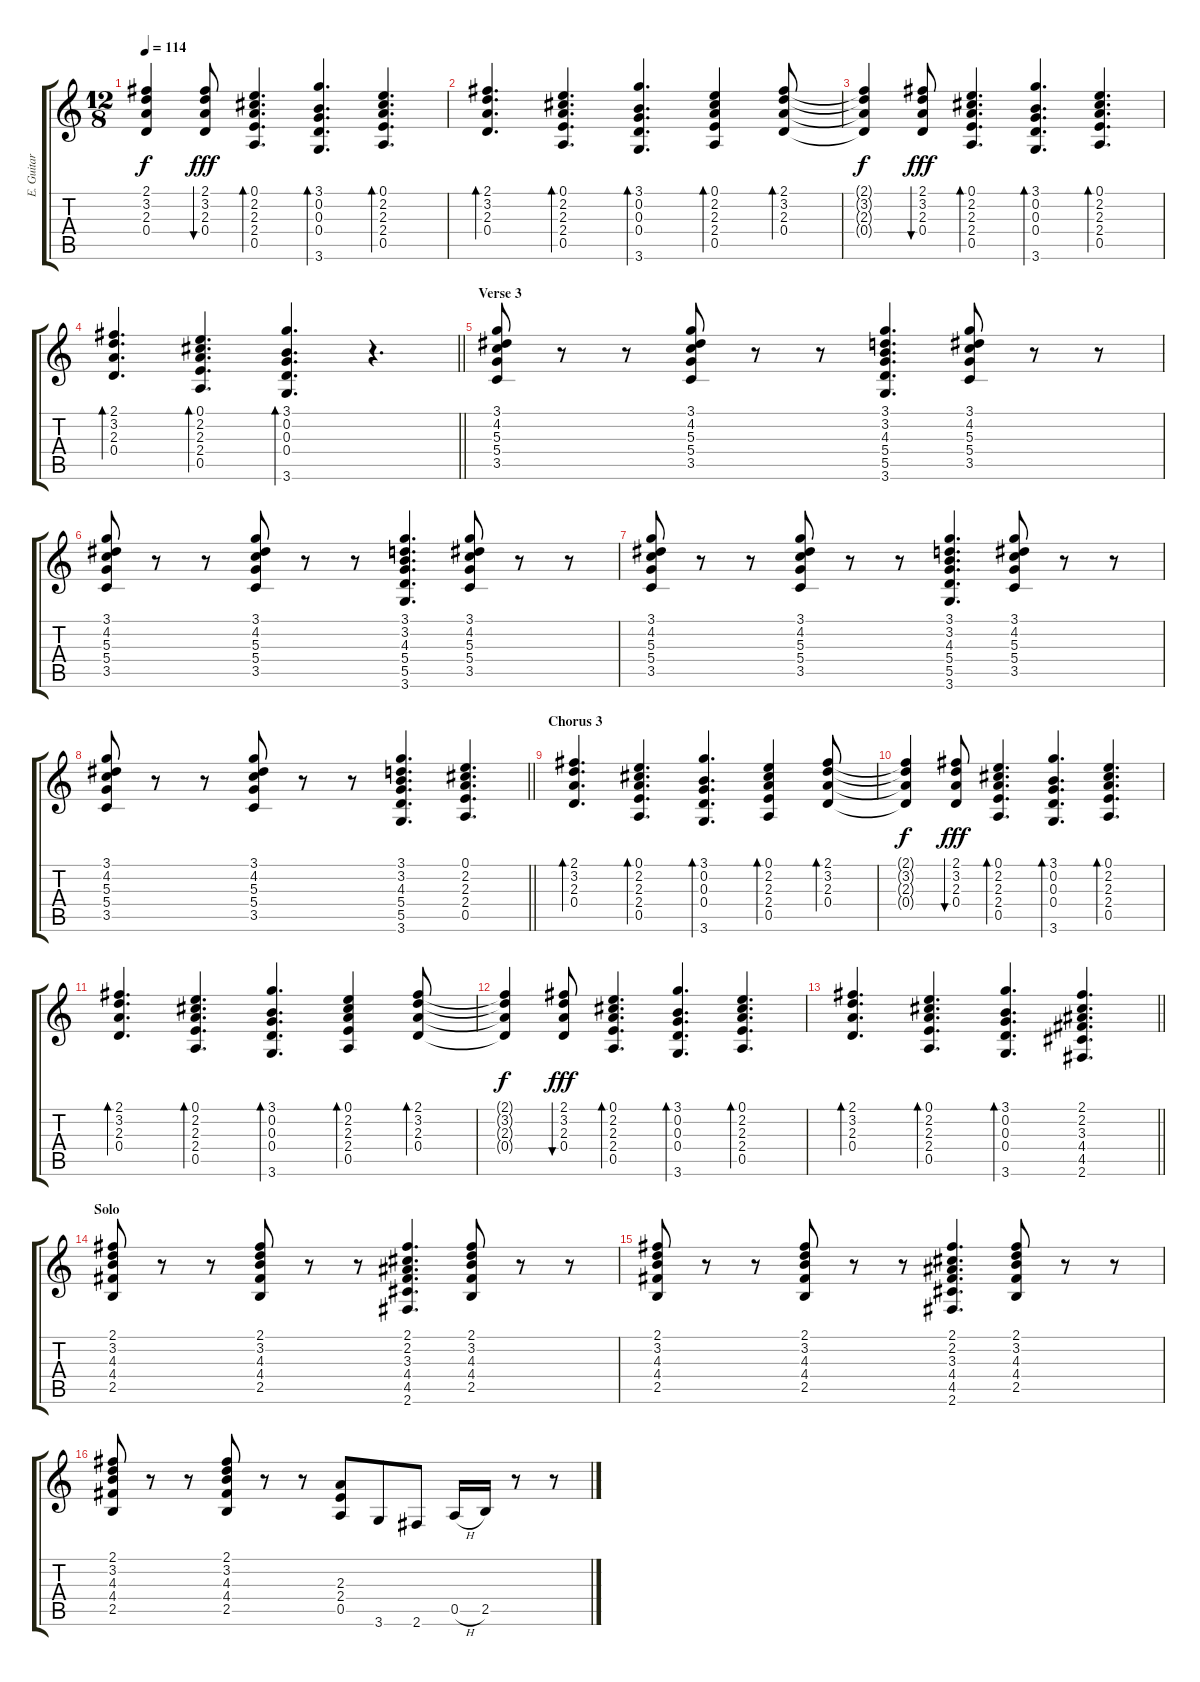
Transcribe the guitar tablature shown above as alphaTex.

\track ("E. Guitar 4" "E. Guitar ") {instrument distortionguitar}
\staff {score tabs}
\tuning (E4 B3 G3 D3 A2 E2) {hide}
\ts (12 8)
\tempo 114
\clef g2
\ks c
(2.1{t} 3.2{t} 2.3{t} 0.4{t}).4{dy f} (2.1 3.2 2.3 0.4).8{bu 120 dy fff} (0.1 2.2 2.3 2.4 0.5).4{d bd 120} (3.1 0.2 0.3 0.4 3.6).4{d bd 120} (0.1 2.2 2.3 2.4 0.5).4{d bd 120} |
(2.1 3.2 2.3 0.4).4{d bd 120} (0.1 2.2 2.3 2.4 0.5).4{d bd 120} (3.1 0.2 0.3 0.4 3.6).4{d bd 120} (0.1 2.2 2.3 2.4 0.5).4{bd 120} (2.1 3.2 2.3 0.4).8{bd 120} |
(2.1{t} 3.2{t} 2.3{t} 0.4{t}).4{dy f} (2.1 3.2 2.3 0.4).8{bu 120 dy fff} (0.1 2.2 2.3 2.4 0.5).4{d bd 120} (3.1 0.2 0.3 0.4 3.6).4{d bd 120} (0.1 2.2 2.3 2.4 0.5).4{d bd 120} |
\barLineRight lightlight
(2.1 3.2 2.3 0.4).4{d bd 120} (0.1 2.2 2.3 2.4 0.5).4{d bd 120} (3.1 0.2 0.3 0.4 3.6).4{d bd 120} r.4{d} |
\section ("" "Verse 3")
(3.1 4.2 5.3 5.4 3.5).8 r.8 r.8 (3.1 4.2 5.3 5.4 3.5).8 r.8 r.8 (3.1 3.2 4.3 5.4 5.5 3.6).4{d} (3.1 4.2 5.3 5.4 3.5).8 r.8 r.8 |
(3.1 4.2 5.3 5.4 3.5).8 r.8 r.8 (3.1 4.2 5.3 5.4 3.5).8 r.8 r.8 (3.1 3.2 4.3 5.4 5.5 3.6).4{d} (3.1 4.2 5.3 5.4 3.5).8 r.8 r.8 |
(3.1 4.2 5.3 5.4 3.5).8 r.8 r.8 (3.1 4.2 5.3 5.4 3.5).8 r.8 r.8 (3.1 3.2 4.3 5.4 5.5 3.6).4{d} (3.1 4.2 5.3 5.4 3.5).8 r.8 r.8 |
\barLineRight lightlight
(3.1 4.2 5.3 5.4 3.5).8 r.8 r.8 (3.1 4.2 5.3 5.4 3.5).8 r.8 r.8 (3.1 3.2 4.3 5.4 5.5 3.6).4{d} (0.1 2.2 2.3 2.4 0.5).4{d} |
\section ("" "Chorus 3")
(2.1 3.2 2.3 0.4).4{d bd 120} (0.1 2.2 2.3 2.4 0.5).4{d bd 120} (3.1 0.2 0.3 0.4 3.6).4{d bd 120} (0.1 2.2 2.3 2.4 0.5).4{bd 120} (2.1 3.2 2.3 0.4).8{bd 120} |
(2.1{t} 3.2{t} 2.3{t} 0.4{t}).4{dy f} (2.1 3.2 2.3 0.4).8{bu 120 dy fff} (0.1 2.2 2.3 2.4 0.5).4{d bd 120} (3.1 0.2 0.3 0.4 3.6).4{d bd 120} (0.1 2.2 2.3 2.4 0.5).4{d bd 120} |
(2.1 3.2 2.3 0.4).4{d bd 120} (0.1 2.2 2.3 2.4 0.5).4{d bd 120} (3.1 0.2 0.3 0.4 3.6).4{d bd 120} (0.1 2.2 2.3 2.4 0.5).4{bd 120} (2.1 3.2 2.3 0.4).8{bd 120} |
(2.1{t} 3.2{t} 2.3{t} 0.4{t}).4{dy f} (2.1 3.2 2.3 0.4).8{bu 120 dy fff} (0.1 2.2 2.3 2.4 0.5).4{d bd 120} (3.1 0.2 0.3 0.4 3.6).4{d bd 120} (0.1 2.2 2.3 2.4 0.5).4{d bd 120} |
\barLineRight lightlight
(2.1 3.2 2.3 0.4).4{d bd 120} (0.1 2.2 2.3 2.4 0.5).4{d bd 120} (3.1 0.2 0.3 0.4 3.6).4{d bd 120} (2.1 2.2 3.3 4.4 4.5 2.6).4{d} |
\section ("" "Solo")
(2.1 3.2 4.3 4.4 2.5).8 r.8 r.8 (2.1 3.2 4.3 4.4 2.5).8 r.8 r.8 (2.1 2.2 3.3 4.4 4.5 2.6).4{d} (2.1 3.2 4.3 4.4 2.5).8 r.8 r.8 |
(2.1 3.2 4.3 4.4 2.5).8 r.8 r.8 (2.1 3.2 4.3 4.4 2.5).8 r.8 r.8 (2.1 2.2 3.3 4.4 4.5 2.6).4{d} (2.1 3.2 4.3 4.4 2.5).8 r.8 r.8 |
(2.1 3.2 4.3 4.4 2.5).8 r.8 r.8 (2.1 3.2 4.3 4.4 2.5).8 r.8 r.8 (2.3 2.4 0.5).8 3.6.8 2.6.8 0.5{h}.16 2.5.16 r.8 r.8
